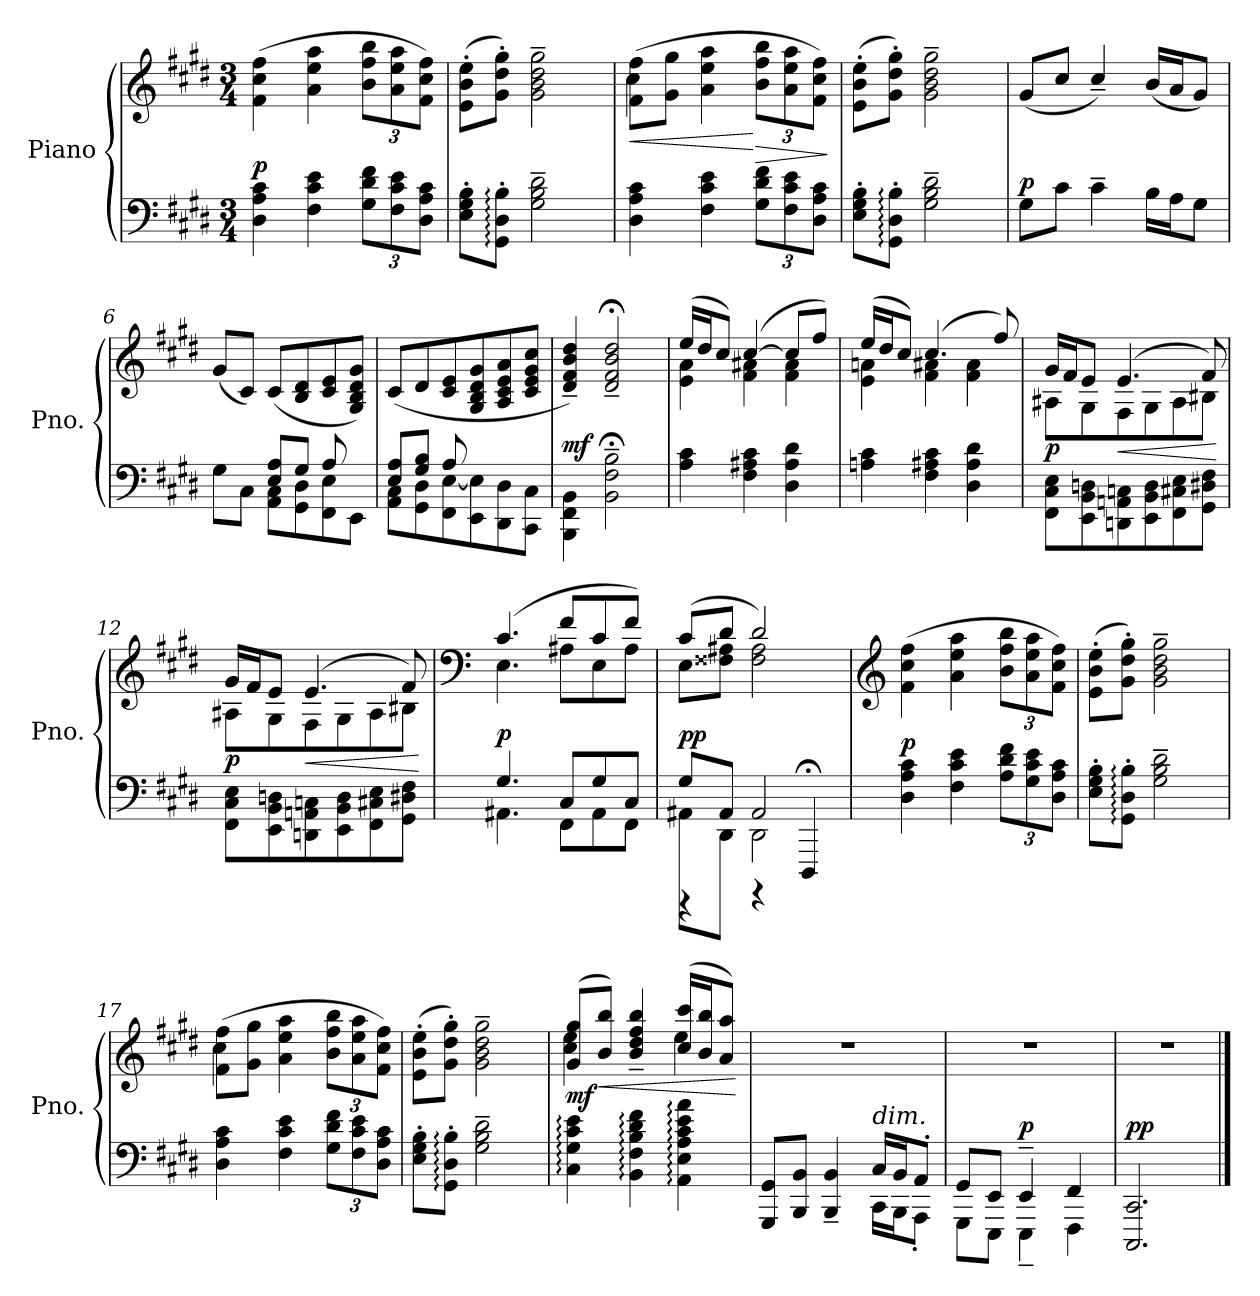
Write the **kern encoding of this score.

**kern	**kern	**dynam
*part1	*part1	*part1
*staff2	*staff1	*staff1/2
*I"Piano	*	*
*I'Pno.	*	*
*clefF4	*clefG2	*
*k[f#c#g#d#]	*k[f#c#g#d#]	*
*M3/4	*M3/4	*
*MM40	*MM40	*
=1	=1	=1
!	!	!LO:DY:a=2
4D#\ 4A\ 4c#\	(>4f#\ 4cc#\ 4ff#\	p
4F#\ 4c#\ 4e\	4a\ 4ee\ 4aa\	.
*Xbrackettup	*Xbrackettup	*
12G#\ 12d#\ 12f#\L	12b\ 12ff#\ 12bb\L	.
12F#\ 12c#\ 12e\	12a\ 12ee\ 12aa\	.
12D#\ 12A\ 12c#\J	12f#\ 12cc#\ 12ff#\J)	.
=2	=2	=2
8E\' 8G#\' 8B\'L	(>8e\' 8b\' 8ee\'L	.
8GG#\:' 8D#\:' 8B\:'J	8g#\' 8dd#\' 8gg#\'J)	.
2G#\~ 2B\~ 2d#\~	2g#\~ 2b\~ 2dd#\~ 2gg#\~	.
=3	=3	=3
!	!	!LO:HP:b
*	*^	*
4D#\ 4A\ 4c#\	(>8f#\ 8ff#\L	4cc#\	<
.	8g#\ 8gg#\J	.	.
4F#\ 4c#\ 4e\	4a\ 4ee\ 4aa\	2ryy	.
!	!	!	!LO:HP:n=1:b
12G#\ 12d#\ 12f#\L	12b\ 12ff#\ 12bb\L	.	[ >
12F#\ 12c#\ 12e\	12a\ 12ee\ 12aa\	.	.
12D#\ 12A\ 12c#\J	12f#\ 12cc#\ 12ff#\J)	.	.
*	*v	*v	*
.	.	]
=4	=4	=4
8E\' 8G#\' 8B\'L	(>8e\' 8b\' 8ee\'L	.
8GG#\:' 8D#\:' 8B\:'J	8g#\' 8dd#\' 8gg#\'J)	.
2G#\~ 2B\~ 2d#\~	2g#\~ 2b\~ 2dd#\~ 2gg#\~	.
=5	=5	=5
!	!	!LO:DY:a=2
8G#\L	(<8g#/L	p
8c#\J	8cc#/J	.
4c#~\	4cc#~/)	.
16B\LL	(<16b/LL	.
16A\J	16a/J	.
8G#\J	8g#/J)	.
=6	=6	=6
*^	*	*
8G#\L	4ryy	(>8g#/L	.
8C#\J	.	8c#/J)	.
8E/ 8A/L	8AA\ 8C#\L	(>8c#/L	.
8G#/J	8GG#\ 8D#\	8B/ 8d#/	.
8A/	8FF#\ 8E\	8c#/ 8e/	.
8ryy	8EE\J	8G#/ 8B/ 8d#/ 8g#/J)	.
!!LO:LB:g=z
=7	=7	=7	=7
8E/ 8A/L	8AA\ 8C#\L	(>8c#/L	.
8G#/ 8B/J	8GG#\ 8D#\	8d#/	.
8A/	8FF#\ [8E\	8c#/ 8e/	.
4.ryy	8EE\ 8E\]	8G#/ 8B/ 8d#/ 8g#/	.
.	8DD#\ 8D#\	8A/ 8c#/ 8e/ 8a/	.
.	8CC#\ 8C#\J	8c#/ 8e/ 8g#/ 8cc#/J	.
=8	=8	=8	=8
!	!	!	!LO:DY:a=2
*v	*v	*	*
4BBB\ 4FF#\ 4BB\	4d#/~ 4f#/~ 4b/~ 4dd#/~)	mf
2BB\;<~ 2F#\;<~ 2B\;<~	2d#/;<~ 2f#/;<~ 2b/;<~ 2dd#/;<~	.
=9	=9	=9
*	*^	*
4A\ 4c#\	(>16ee/LL	4e\ 4a\	.
.	16dd#/J	.	.
.	8cc#/J)	.	.
4F#\ 4A#X\ 4c#\	(>[4cc#/	4f#\ 4a#X\	.
4D#\ 4A#\ 4d#\	8cc#/L]	4f#\ 4a#\	.
.	8ff#/J)	.	.
=10	=10	=10	=10
4An\ 4c#\	(>16ee/LL	4e\ 4an\	.
.	16dd#/J	.	.
.	8cc#/J)	.	.
4F#\ 4A#X\ 4c#\	(>4.cc#/	4f#\ 4a#X\	.
4D#\ 4A#\ 4d#\	.	4f#\ 4a#\	.
.	8ff#/)	.	.
=11	=11	=11	=11
!	!	!	!LO:DY:a=2
8FF#\ 8C#\ 8E\L	16g#/LL	8A#X\L	p
.	16f#/J	.	.
8EE\ 8BB\ 8Dn\	8e/J	8G#\	.
!	!	!	!LO:HP:b
8DDn\ 8AAn\ 8Cn\	(>4.e/	8F#\	<
8EE\ 8BB\ 8D\	.	8G#\	.
8FF#\ 8C#X\ 8E\	.	8A#\	.
8GG#\ 8D#X\ 8F#\J	8f#/)	8B#X\J	.
*	*v	*v	*
.	.	[
!!LO:LB:g=z
=12	=12	=12
*	*^	*
!	!	!	!LO:DY:a=2
8FF#\ 8C#\ 8E\L	16g#/LL	8A#X\L	p
.	16f#/J	.	.
8EE\ 8BB\ 8Dn\	8e/J	8G#\	.
!	!	!	!LO:HP:b
8DDn\ 8AAn\ 8Cn\	(>4.e/	8F#\	<
8EE\ 8BB\ 8D\	.	8G#\	.
8FF#\ 8C#X\ 8E\	.	8A#\	.
8GG#\ 8D#X\ 8F#\J	8f#/)	8B#X\J	.
*	*v	*v	*
.	.	[
=13	=13	=13
*	*clefF4	*
*^	*^	*
!	!	!	!	!LO:DY:a=2
4.G#/	4.AA#X\	(>4.c#/	4.E\	p
8C#/L	8FF#\L	8f#/L	8A#X\L	.
8G#/	8AA#\	8c#/	8E\	.
8C#/J	8FF#\J	8f#/J)	8A#\J	.
=14	=14	=14	=14	=14
*	*^	*	*	*
!	!	!	!	!	!LO:DY:a=2
8G#/L	8AA#X\L	4rEEEE	(>8c#/L	8E\L	pp
8AA#/J	8DD#\J	.	8d#/J	8F##X\ 8A#X\J	.
2AA#/	2DD#\	4rGGGG	2d#/)	2F##\ 2A#\	.
.	.	4DDD#;</	.	.	.
*v	*v	*v	*	*	*
*	*v	*v	*
=15	=15	=15
*	*clefG2	*
*^	*	*
*	*^	*	*
!	!	!	!	!LO:DY:a=2
*v	*v	*v	*	*
4D#\ 4A\ 4c#\	(>4f#\ 4cc#\ 4ff#\	p
4F#\ 4c#\ 4e\	4a\ 4ee\ 4aa\	.
12A\ 12d#\ 12f#\L	12b\ 12ff#\ 12bb\L	.
12G#\ 12c#\ 12e\	12a\ 12ee\ 12aa\	.
12D#\ 12A\ 12c#\J	12f#\ 12cc#\ 12ff#\J)	.
=16	=16	=16
8E\' 8G#\' 8B\'L	(>8e\' 8b\' 8ee\'L	.
8GG#\:' 8D#\:' 8B\:'J	8g#\' 8dd#\' 8gg#\'J)	.
2G#\~ 2B\~ 2d#\~	2g#\~ 2b\~ 2dd#\~ 2gg#\~	.
!!LO:LB:g=z
=17	=17	=17
*	*^	*
4D#\ 4A\ 4c#\	(>8f#\ 8ff#\L	4cc#\	.
.	8g#\ 8gg#\J	.	.
4F#\ 4c#\ 4e\	4a\ 4ee\ 4aa\	2ryy	.
12G#\ 12d#\ 12f#\L	12b\ 12ff#\ 12bb\L	.	.
12F#\ 12c#\ 12e\	12a\ 12ee\ 12aa\	.	.
12D#\ 12A\ 12c#\J	12f#\ 12cc#\ 12ff#\J)	.	.
*	*v	*v	*
=18	=18	=18
8E\' 8G#\' 8B\'L	(>8e\' 8b\' 8ee\'L	.
8GG#\:' 8D#\:' 8B\:'J	8g#\' 8dd#\' 8gg#\'J)	.
2G#\~ 2B\~ 2d#\~	2g#\~ 2b\~ 2dd#\~ 2gg#\~	.
=19	=19	=19
*	*^	*
!	!	!	!LO:DY:a=2
4C#\: 4G#\: 4c#\: 4e\:	(>8g#/ 8gg#/L	4cc#\ 4ee\	mf
!	!	!	!LO:HP:b
.	8b/ 8bb/J)	.	<
4BB\: 4F#\: 4B\: 4d#\: 4f#\:	4b/~ 4dd#/~ 4ff#/~ 4bb/~	4ryy	.
4AA\: 4E\: 4A\: 4c#\: 4e\: 4a\:	(>16cc#/ 16ccc#/LL	4ee\	.
.	16b/ 16bb/J	.	.
.	8a/ 8aa/J)	.	.
*	*v	*v	*
.	.	[
=20	=20	=20
*^	*	*
8GGG#/ 8GG#/L	2ryy	2.r	.
8BBB/ 8BB/J	.	.	.
4BBB/~ 4BB/~	.	.	.
!LO:TX:a:i:t=dim.	!	!	!
16C#/LL	16CC#\LL	.	.
16BB/J	16BBB\J	.	.
8AA'/J	8AAA'\J	.	.
=21	=21	=21	=21
8GG#/L	8GGG#\L	2.r	.
8EE/J	8EEE\J	.	.
!	!	!	!LO:DY:a=2
4EE~/	4EEE~\	.	p
4FF#/	4FFF#\	.	.
=22	=22	=22	=22
!	!	!	!LO:DY:a=2
*v	*v	*	*
2.CCC#/ 2.CC#/	2.r	pp
==	==	==
*-	*-	*-
